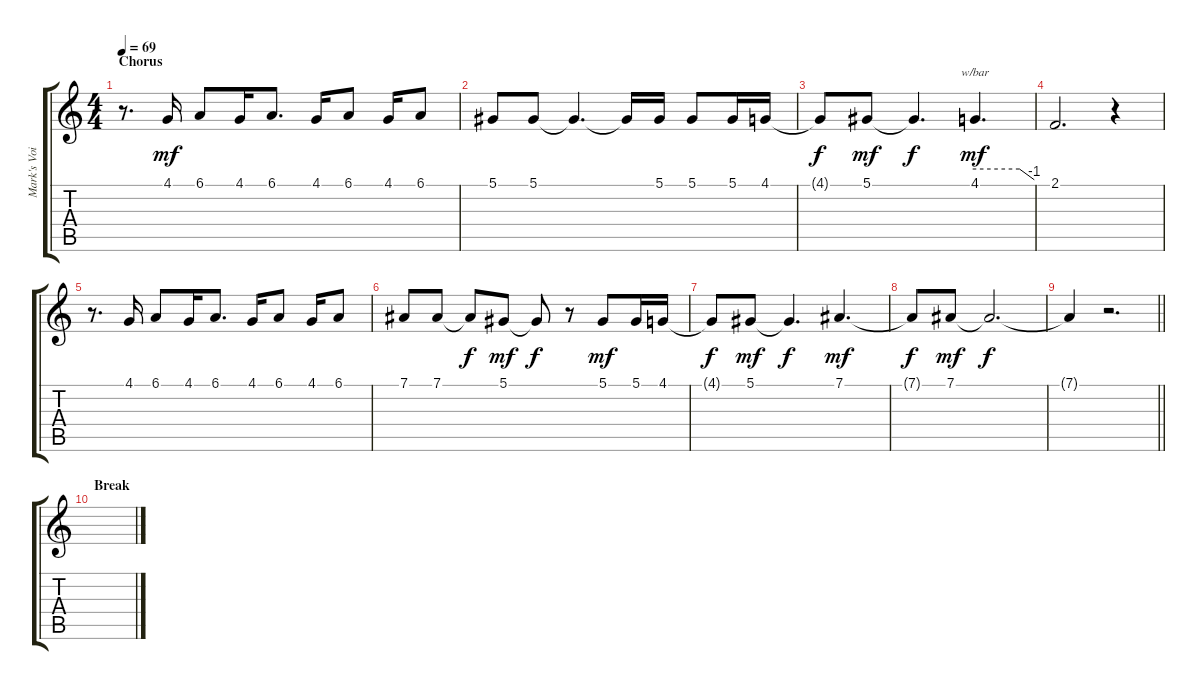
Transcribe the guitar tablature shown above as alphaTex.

\track ("Mark's Voice" "Mark's Voi") {instrument altosax}
\staff {score tabs}
\tuning (Eb4 Bb3 Gb3 Db3 Ab2 Db2) {hide}
\ts (4 4)
\section ("" "Chorus")
\tempo 69
\clef g2
\ks c
r.8{d dy mf} 4.1.16 6.1.8 4.1.16 6.1.8{d} 4.1.16 6.1.8 4.1.16 6.1.8 |
5.1.8 5.1.8 5.1{t}.4{d} 5.1{t}.16 5.1.16 5.1.8 5.1.16 4.1.16 |
4.1{t}.8{dy f} 5.1.8{dy mf} 5.1{t}.4{d dy f} 4.1.4{d tbe (custom default 0 0 45 0 60 -4) dy mf} |
2.1.2{d} r.4 |
r.8{d} 4.1.16 6.1.8 4.1.16 6.1.8{d} 4.1.16 6.1.8 4.1.16 6.1.8 |
7.1.8 7.1.8 7.1{t}.8{dy f} 5.1.8{dy mf} 5.1{t}.8{dy f} r.8 5.1.8{dy mf} 5.1.16 4.1.16 |
4.1{t}.8{dy f} 5.1.8{dy mf} 5.1{t}.4{d dy f} 7.1.4{d dy mf} |
7.1{t}.8{dy f} 7.1.8{dy mf} 7.1{t}.2{d dy f} |
\barLineRight lightlight
7.1{t}.4 r.2{d} |
\section ("" "Break")
